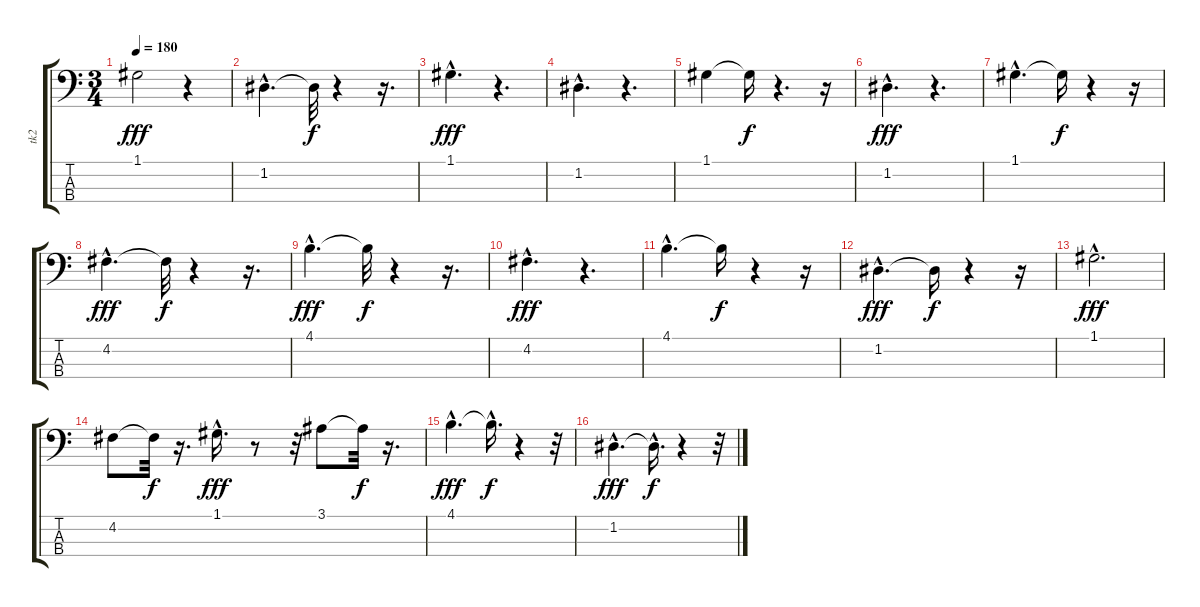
\track ("tk2" "tk2") {instrument fretlessbass}
\staff {score tabs}
\tuning (G2 D2 A1 E1) {hide}
\ts (3 4)
\tempo 180
\clef f4
\ks c
1.1.2{dy fff} r.4 |
1.2{hac}.4{d} 1.2{t}.32{dy f} r.4 r.16{d} |
1.1{hac}.4{d dy fff} r.4{d} |
1.2{hac}.4{d} r.4{d} |
1.1.4 1.1{t}.16{dy f} r.4{d} r.16 |
1.2{hac}.4{d dy fff} r.4{d} |
1.1{hac}.4{d} 1.1{t}.16{dy f} r.4 r.16 |
4.2{hac}.4{d dy fff} 4.2{t}.32{dy f} r.4 r.16{d} |
4.1{hac}.4{d dy fff} 4.1{t}.32{dy f} r.4 r.16{d} |
4.2{hac}.4{d dy fff} r.4{d} |
4.1{hac}.4{d} 4.1{t}.16{dy f} r.4 r.16 |
1.2{hac}.4{d dy fff} 1.2{t}.16{dy f} r.4 r.16 |
1.1{hac}.2{d dy fff} |
4.2.8 4.2{t}.32{dy f} r.16{d} 1.1{hac}.16{d dy fff} r.8 r.32 3.1.8 3.1{t}.32{dy f} r.16{d} |
4.1{hac}.4{d dy fff} 4.1{hac t}.16{d dy f} r.4 r.32 |
1.2{hac}.4{d dy fff} 1.2{hac t}.16{d dy f} r.4 r.32
